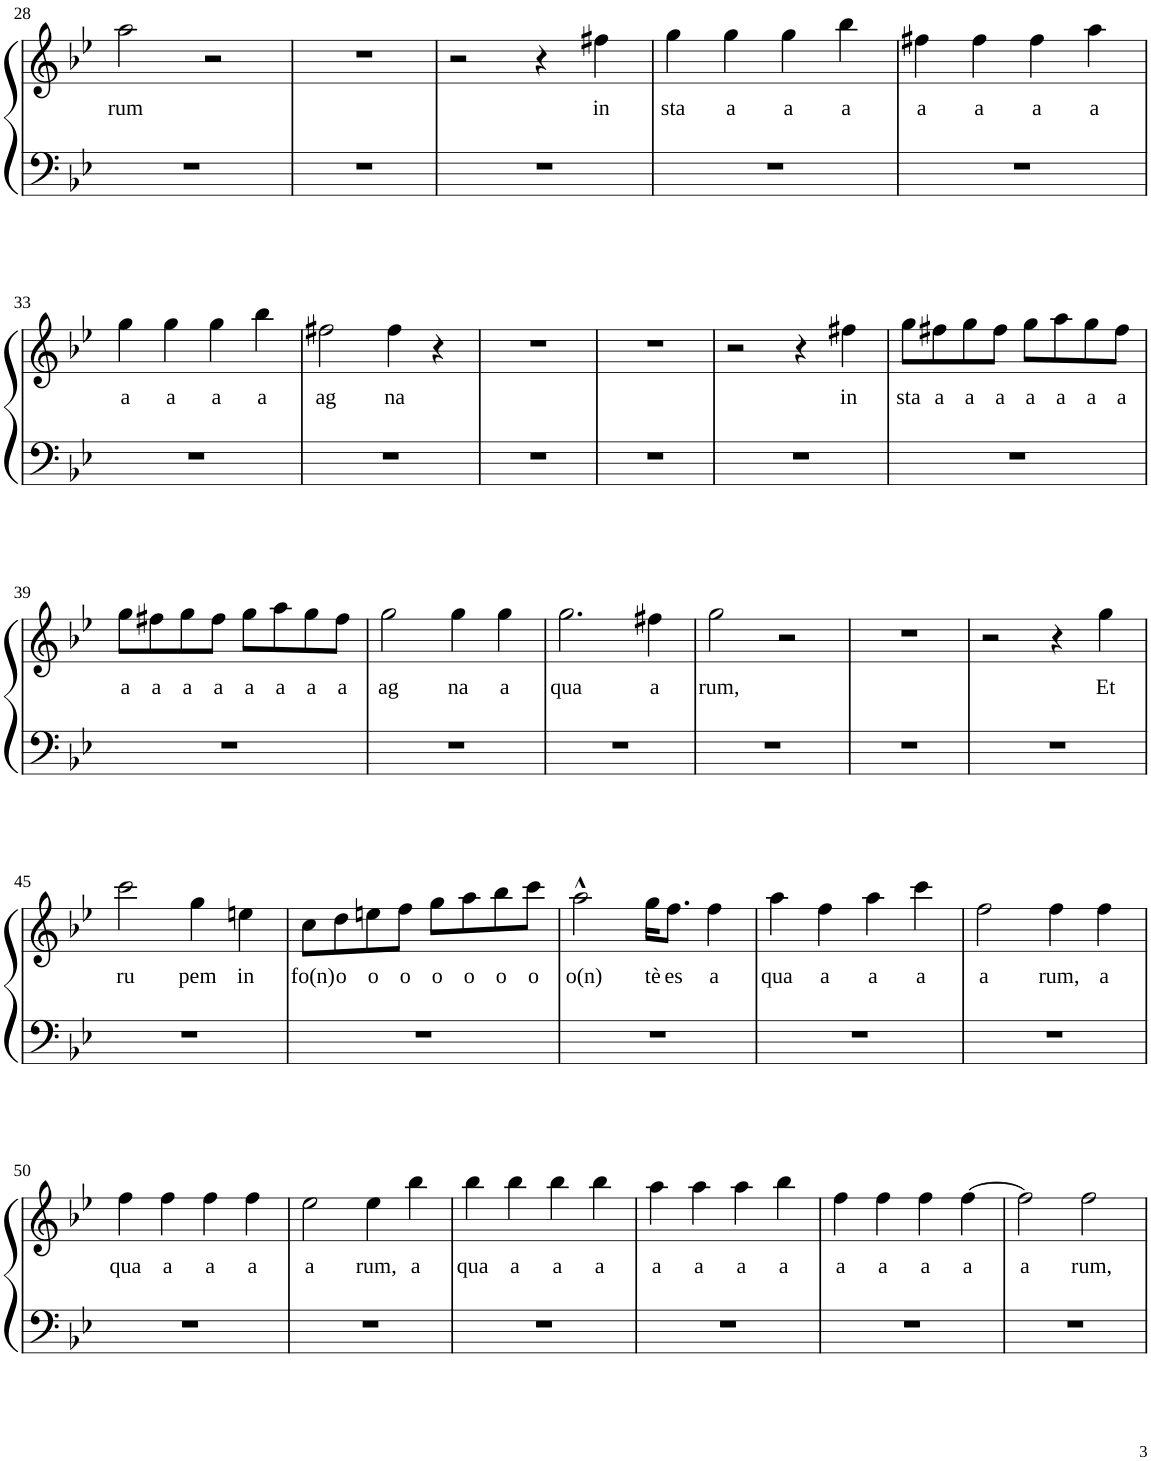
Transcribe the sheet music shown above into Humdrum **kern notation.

**kern	**kern	**text
*part1	*part1	*part1
*staff2	*staff1	*staff1
*I"Piano	*	*
*I'Pno	*	*
!!LO:PB:g=z
*clefF4	*clefG2	*
*k[b-e-]	*k[b-e-]	*
*B-:	*B-:	*
*M2/2	*M2/2	*
=28	=28	=28
!	!	!LO:LY:b
1r	2aa\	rum
.	2r	.
=29	=29	=29
1r	1r	.
=30	=30	=30
1r	2r	.
.	4r	.
!	!	!LO:LY:b
.	4ff#X\	in
=31	=31	=31
!	!	!LO:LY:b
1r	4gg\	sta
!	!	!LO:LY:b
.	4gg\	a
!	!	!LO:LY:b
.	4gg\	a
!	!	!LO:LY:b
.	4bb-\	a
=32	=32	=32
!	!	!LO:LY:b
1r	4ff#X\	a
!	!	!LO:LY:b
.	4ff#\	a
!	!	!LO:LY:b
.	4ff#\	a
!	!	!LO:LY:b
.	4aa\	a
!!LO:LB:g=z
=33	=33	=33
!	!	!LO:LY:b
1r	4gg\	a
!	!	!LO:LY:b
.	4gg\	a
!	!	!LO:LY:b
.	4gg\	a
!	!	!LO:LY:b
.	4bb-\	a
=34	=34	=34
!	!	!LO:LY:b
1r	2ff#X\	ag
!	!	!LO:LY:b
.	4ff#\	na
.	4r	.
=35	=35	=35
1r	1r	.
=36	=36	=36
1r	1r	.
=37	=37	=37
1r	2r	.
.	4r	.
!	!	!LO:LY:b
.	4ff#X\	in
=38	=38	=38
!	!	!LO:LY:b
1r	8gg\L	sta
!	!	!LO:LY:b
.	8ff#X\	a
!	!	!LO:LY:b
.	8gg\	a
!	!	!LO:LY:b
.	8ff#\J	a
!	!	!LO:LY:b
.	8gg\L	a
!	!	!LO:LY:b
.	8aa\	a
!	!	!LO:LY:b
.	8gg\	a
!	!	!LO:LY:b
.	8ff#\J	a
!!LO:LB:g=z
=39	=39	=39
!	!	!LO:LY:b
1r	8gg\L	a
!	!	!LO:LY:b
.	8ff#X\	a
!	!	!LO:LY:b
.	8gg\	a
!	!	!LO:LY:b
.	8ff#\J	a
!	!	!LO:LY:b
.	8gg\L	a
!	!	!LO:LY:b
.	8aa\	a
!	!	!LO:LY:b
.	8gg\	a
!	!	!LO:LY:b
.	8ff#\J	a
=40	=40	=40
!	!	!LO:LY:b
1r	2gg\	ag
!	!	!LO:LY:b
.	4gg\	na
!	!	!LO:LY:b
.	4gg\	a
=41	=41	=41
!	!	!LO:LY:b
1r	2.gg\	qua
!	!	!LO:LY:b
.	4ff#X\	a
=42	=42	=42
!	!	!LO:LY:b
1r	2gg\	rum,
.	2r	.
=43	=43	=43
1r	1r	.
=44	=44	=44
1r	2r	.
.	4r	.
!	!	!LO:LY:b
.	4gg\	Et
!!LO:LB:g=z
=45	=45	=45
!	!	!LO:LY:b
1r	2ccc\	ru
!	!	!LO:LY:b
.	4gg\	pem
!	!	!LO:LY:b
.	4een\	in
=46	=46	=46
!	!	!LO:LY:b
1r	8cc\L	fo(n)
!	!	!LO:LY:b
.	8dd\	o
!	!	!LO:LY:b
.	8een\	o
!	!	!LO:LY:b
.	8ff\J	o
!	!	!LO:LY:b
.	8gg\L	o
!	!	!LO:LY:b
.	8aa\	o
!	!	!LO:LY:b
.	8bb-\	o
!	!	!LO:LY:b
.	8ccc\J	o
=47	=47	=47
!	!	!LO:LY:b
1r	2aa^^\	o(n)
!	!	!LO:LY:b
.	16gg\KL	tè
!	!	!LO:LY:b
.	8.ff\J	es
!	!	!LO:LY:b
.	4ff\	a
=48	=48	=48
!	!	!LO:LY:b
1r	4aa\	qua
!	!	!LO:LY:b
.	4ff\	a
!	!	!LO:LY:b
.	4aa\	a
!	!	!LO:LY:b
.	4ccc\	a
=49	=49	=49
!	!	!LO:LY:b
1r	2ff\	a
!	!	!LO:LY:b
.	4ff\	rum,
!	!	!LO:LY:b
.	4ff\	a
!!LO:LB:g=z
=50	=50	=50
!	!	!LO:LY:b
1r	4ff\	qua
!	!	!LO:LY:b
.	4ff\	a
!	!	!LO:LY:b
.	4ff\	a
!	!	!LO:LY:b
.	4ff\	a
=51	=51	=51
!	!	!LO:LY:b
1r	2ee-\	a
!	!	!LO:LY:b
.	4ee-\	rum,
!	!	!LO:LY:b
.	4bb-\	a
=52	=52	=52
!	!	!LO:LY:b
1r	4bb-\	qua
!	!	!LO:LY:b
.	4bb-\	a
!	!	!LO:LY:b
.	4bb-\	a
!	!	!LO:LY:b
.	4bb-\	a
=53	=53	=53
!	!	!LO:LY:b
1r	4aa\	a
!	!	!LO:LY:b
.	4aa\	a
!	!	!LO:LY:b
.	4aa\	a
!	!	!LO:LY:b
.	4bb-\	a
=54	=54	=54
!	!	!LO:LY:b
1r	4ff\	a
!	!	!LO:LY:b
.	4ff\	a
!	!	!LO:LY:b
.	4ff\	a
!	!	!LO:LY:b
.	[4ff\	a
=55	=55	=55
!	!	!LO:LY:b
1r	2ff\]	a
!	!	!LO:LY:b
.	2ff\	rum,
=	=	=
*-	*-	*-
